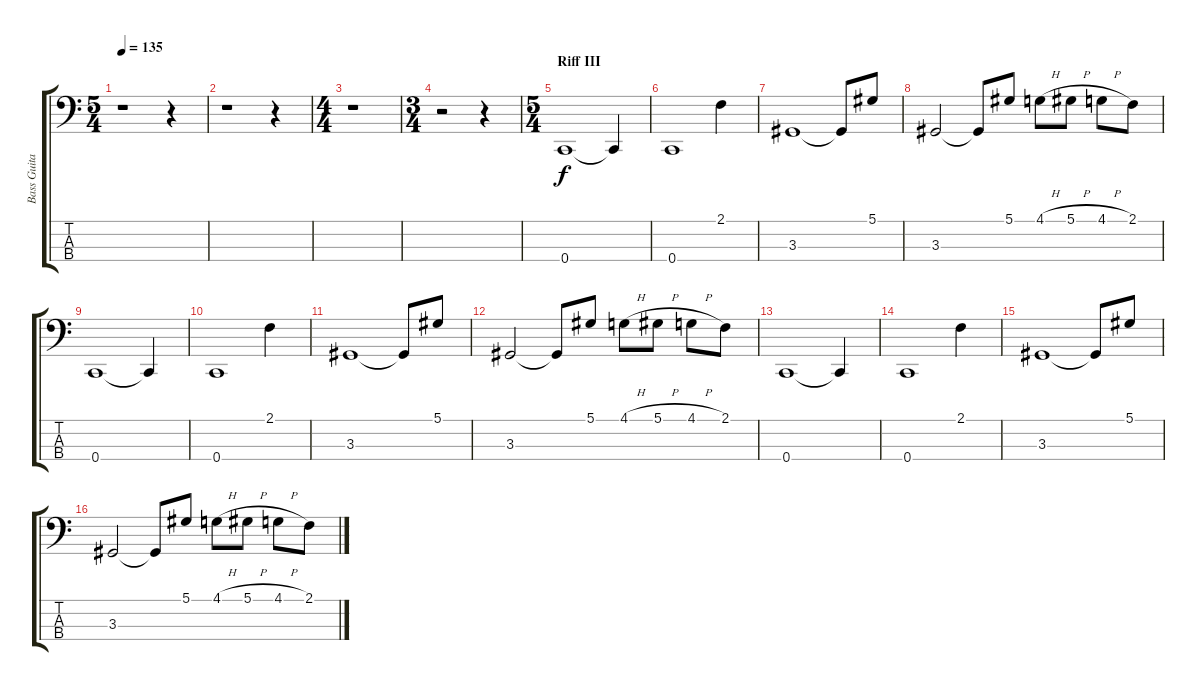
\track ("Bass Guitar" "Bass Guita") {instrument slapbass2}
\staff {score tabs}
\tuning (Eb2 Bb1 F1 C1) {hide}
\ts (5 4)
\tempo 135
\clef f4
\ks c
r.1{dy f} r.4 |
r.1 r.4 |
\ts (4 4)
r.1{volume 16} |
\ts (3 4)
r.2 r.4 |
\ts (5 4)
\section ("" "Riff III")
0.4.1{instrument slapbass2} 0.4{t}.4 |
0.4.1{instrument slapbass2} 2.1.4{instrument electricbasspick} |
3.3.1{instrument slapbass2} 3.3{t}.8 5.1.8{instrument electricbasspick} |
3.3.2{instrument slapbass2} 3.3{t}.8 5.1.8{instrument electricbasspick} 4.1{h}.8{instrument electricbassfinger} 5.1{h}.8{instrument electricbassfinger} 4.1{h}.8{instrument electricbassfinger} 2.1.8{instrument electricbassfinger} |
0.4.1{instrument slapbass2} 0.4{t}.4 |
0.4.1{instrument slapbass2} 2.1.4{instrument electricbasspick} |
3.3.1{instrument slapbass2} 3.3{t}.8 5.1.8{instrument electricbasspick} |
3.3.2{instrument slapbass2} 3.3{t}.8 5.1.8{instrument electricbasspick} 4.1{h}.8{instrument electricbassfinger} 5.1{h}.8{instrument electricbassfinger} 4.1{h}.8{instrument electricbassfinger} 2.1.8{instrument electricbassfinger} |
0.4.1{instrument slapbass2} 0.4{t}.4 |
0.4.1{instrument slapbass2} 2.1.4{instrument electricbasspick} |
3.3.1{instrument slapbass2} 3.3{t}.8 5.1.8{instrument electricbasspick} |
3.3.2{instrument slapbass2} 3.3{t}.8 5.1.8{instrument electricbasspick} 4.1{h}.8{instrument electricbassfinger} 5.1{h}.8{instrument electricbassfinger} 4.1{h}.8{instrument electricbassfinger} 2.1.8{instrument electricbassfinger}
